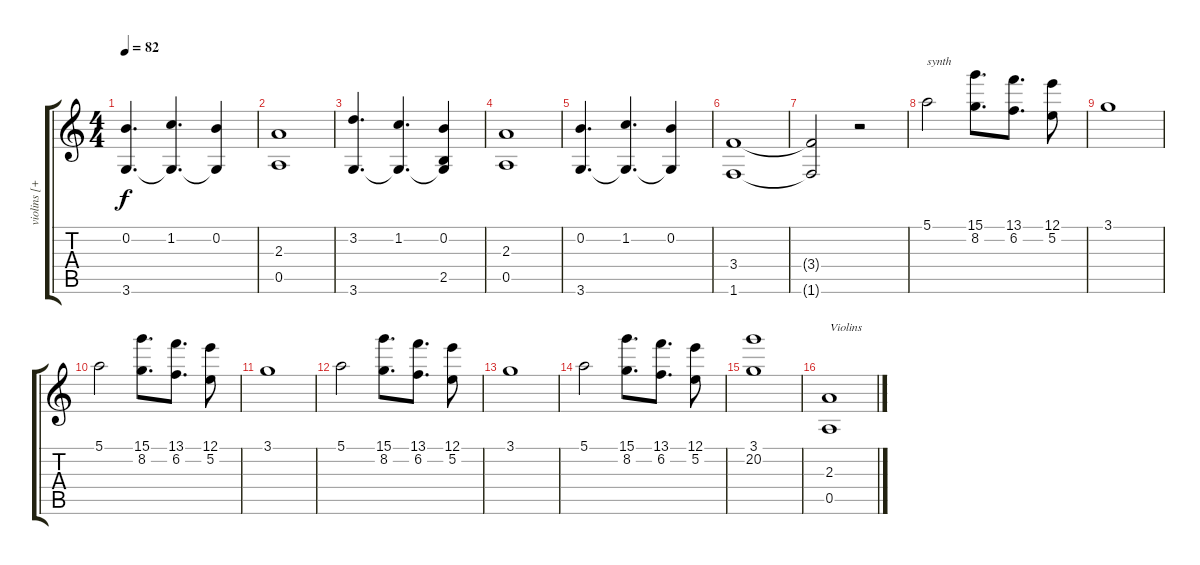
\track ("violins [+ synth]" "violins [+") {instrument contrabass}
\staff {score tabs}
\tuning (E4 B3 G3 D3 A2 E2) {hide}
\ts (4 4)
\tempo 82
\clef g2
\ks c
(0.2 3.6).4{d dy f} (1.2 3.6{t}).4{d} (0.2 3.6{t}).4 |
(2.3 0.5).1 |
(3.2 3.6).4{d} (1.2 3.6{t}).4{d} (0.2 2.5 3.6{t}).4 |
(2.3 0.5).1 |
(0.2 3.6).4{d} (1.2 3.6{t}).4{d} (0.2 3.6{t}).4 |
(3.4 1.6).1 |
(3.4{t} 1.6{t}).2 r.2 |
5.1.2{txt "synth" instrument choiraahs} (15.1 8.2).8{d} (13.1 6.2).8{d} (12.1 5.2).8 |
3.1.1 |
5.1.2{instrument choiraahs} (15.1 8.2).8{d} (13.1 6.2).8{d} (12.1 5.2).8 |
3.1.1 |
5.1.2 (15.1 8.2).8{d} (13.1 6.2).8{d} (12.1 5.2).8 |
3.1.1 |
5.1.2 (15.1 8.2).8{d} (13.1 6.2).8{d} (12.1 5.2).8 |
(3.1 20.2).1 |
(2.3 0.5).1{txt "Violins" instrument contrabass}
